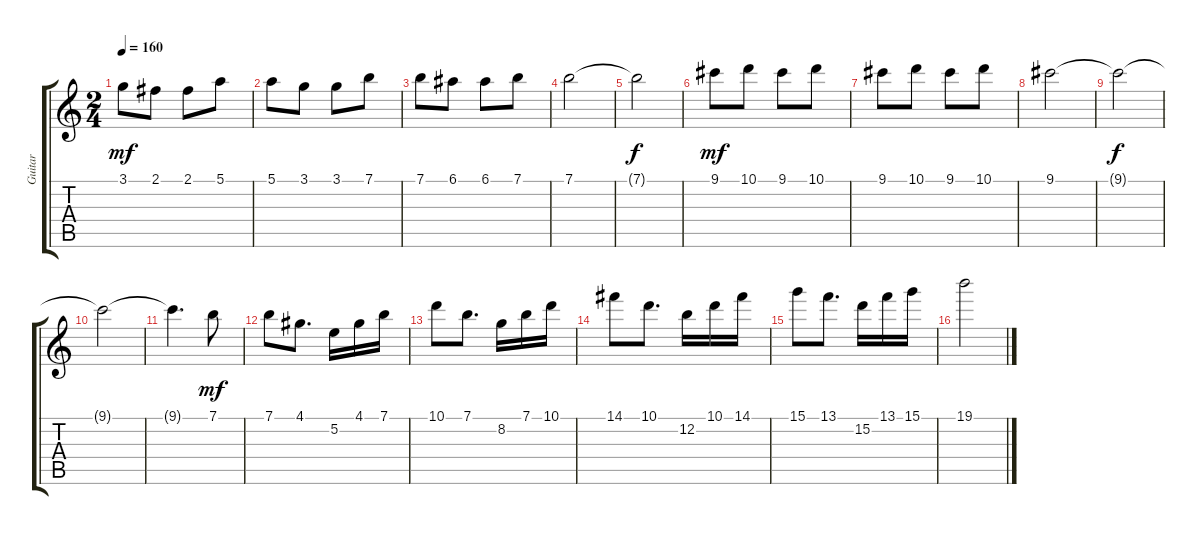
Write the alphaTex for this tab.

\track ("Guitar" "Guitar") {instrument overdrivenguitar}
\staff {score tabs}
\tuning (E4 B3 G3 D3 A2 E2) {hide}
\ts (2 4)
\tempo 160
\clef g2
\ks c
3.1.8{dy mf} 2.1.8 2.1.8 5.1.8 |
5.1.8 3.1.8 3.1.8 7.1.8 |
7.1.8 6.1.8 6.1.8 7.1.8 |
7.1.2 |
7.1{t}.2{dy f} |
9.1.8{dy mf} 10.1.8 9.1.8 10.1.8 |
9.1.8 10.1.8 9.1.8 10.1.8 |
9.1.2 |
9.1{t}.2{dy f} |
9.1{t}.2 |
9.1{t}.4{d} 7.1.8{dy mf} |
7.1.8 4.1.8{d} 5.2.16 4.1.16 7.1.16 |
10.1.8 7.1.8{d} 8.2.16 7.1.16 10.1.16 |
14.1.8 10.1.8{d} 12.2.16 10.1.16 14.1.16 |
15.1.8 13.1.8{d} 15.2.16 13.1.16 15.1.16 |
19.1.2
